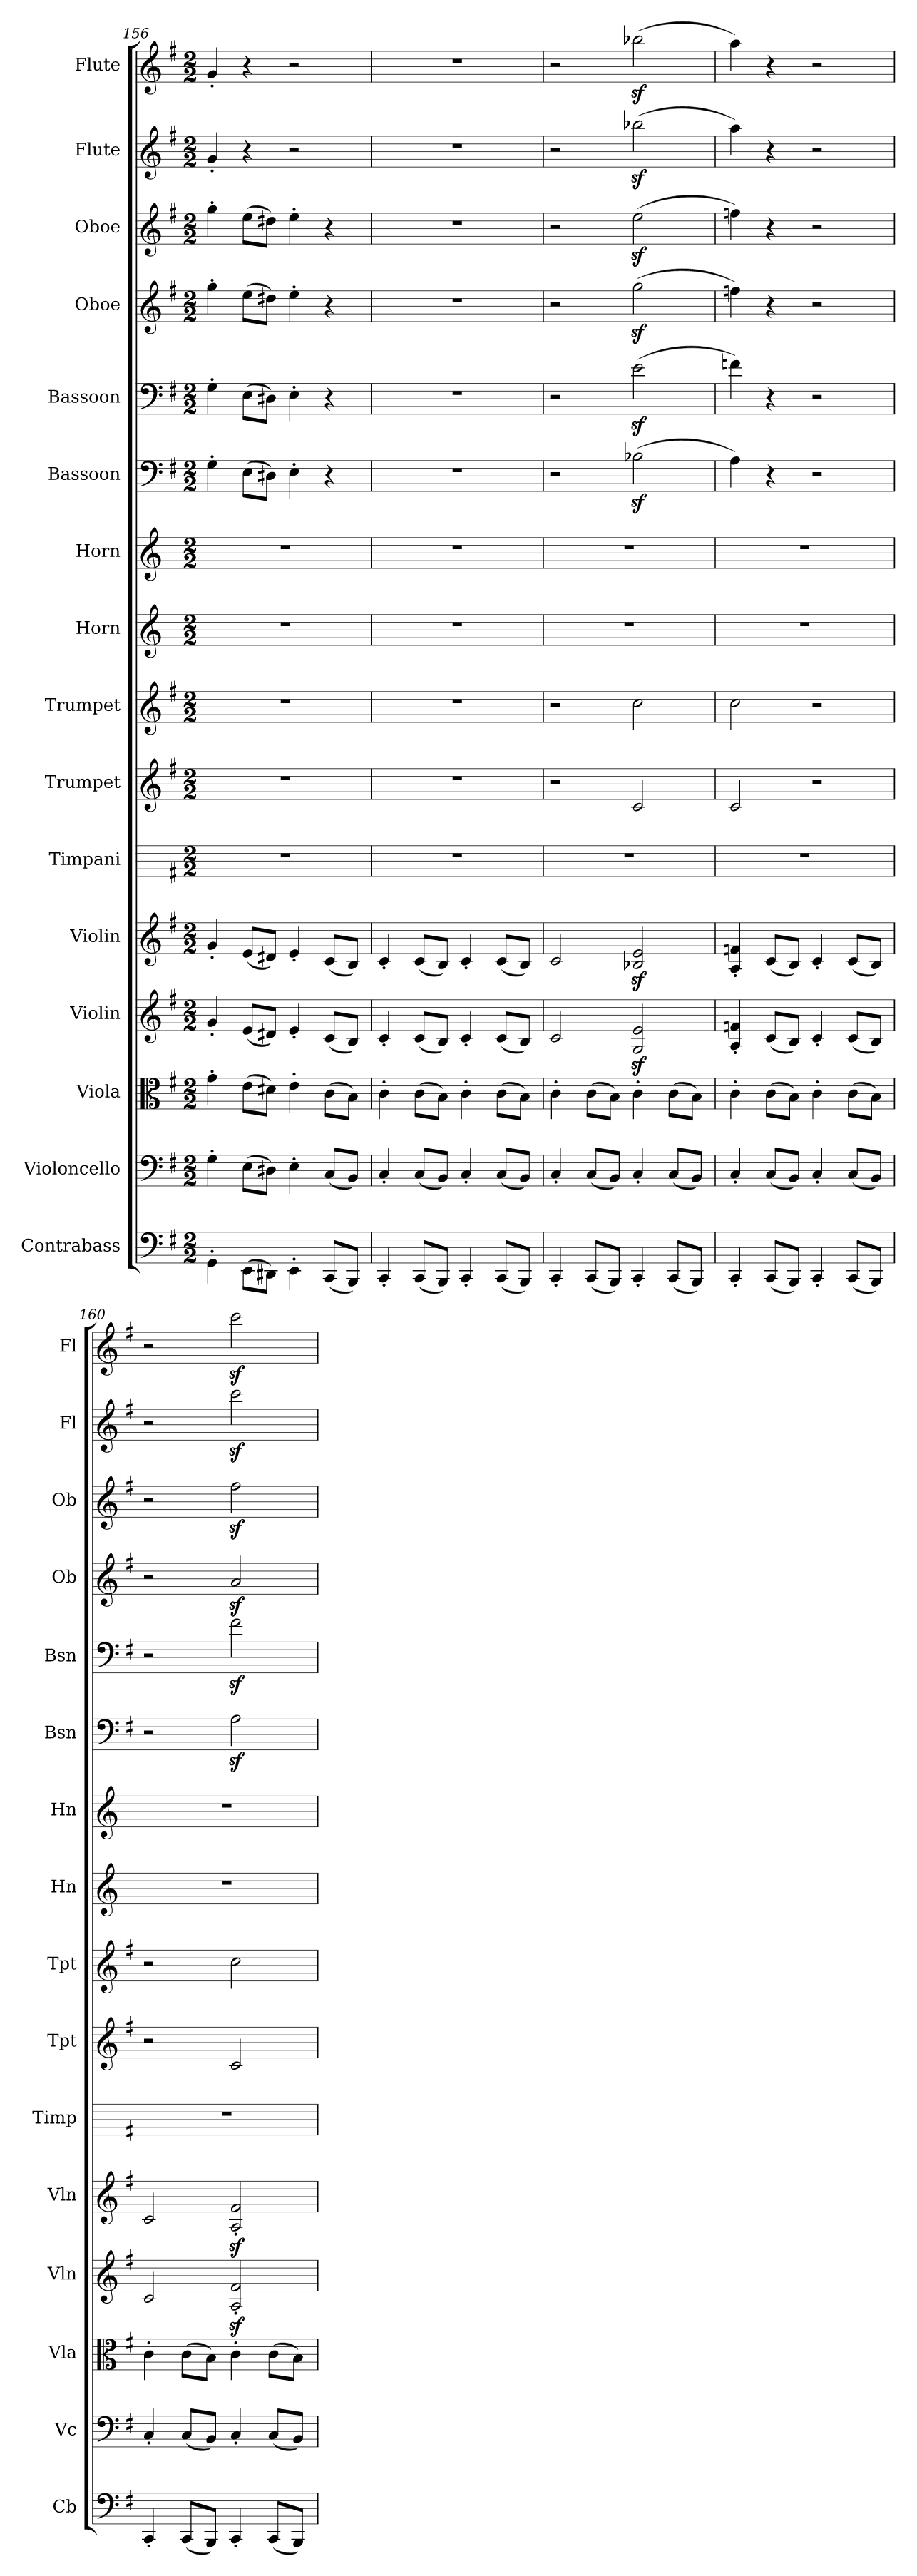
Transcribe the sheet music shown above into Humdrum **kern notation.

**kern	**kern	**kern	**kern	**kern	**kern	**kern	**kern	**kern	**kern	**kern	**kern	**kern	**kern	**kern	**kern
*part16	*part15	*part14	*part13	*part12	*part11	*part10	*part9	*part8	*part7	*part6	*part5	*part4	*part3	*part2	*part1
*staff16	*staff15	*staff14	*staff13	*staff12	*staff11	*staff10	*staff9	*staff8	*staff7	*staff6	*staff5	*staff4	*staff3	*staff2	*staff1
*I"Contrabass	*I"Violoncello	*I"Viola	*I"Violin	*I"Violin	*I"Timpani	*I"Trumpet	*I"Trumpet	*I"Horn	*I"Horn	*I"Bassoon	*I"Bassoon	*I"Oboe	*I"Oboe	*I"Flute	*I"Flute
*I'Cb	*I'Vc	*I'Vla	*I'Vln	*I'Vln	*I'Timp	*I'Tpt	*I'Tpt	*I'Hn	*I'Hn	*I'Bsn	*I'Bsn	*I'Ob	*I'Ob	*I'Fl	*I'Fl
*clefF4	*clefF4	*clefC3	*clefG2	*clefG2	*	*clefG2	*clefG2	*clefG2	*clefG2	*clefF4	*clefF4	*clefG2	*clefG2	*clefG2	*clefG2
*k[f#]	*k[f#]	*k[f#]	*k[f#]	*k[f#]	*k[f#]	*k[f#]	*k[f#]	*k[]	*k[]	*k[f#]	*k[f#]	*k[f#]	*k[f#]	*k[f#]	*k[f#]
*M2/2	*M2/2	*M2/2	*M2/2	*M2/2	*M2/2	*M2/2	*M2/2	*M2/2	*M2/2	*M2/2	*M2/2	*M2/2	*M2/2	*M2/2	*M2/2
=156	=156	=156	=156	=156	=156	=156	=156	=156	=156	=156	=156	=156	=156	=156	=156
4GG'\	4G'\	4g'\	4g'/	4g'/	1r	1r	1r	1r	1r	4G'\	4G'\	4gg'\	4gg'\	4g'/	4g'/
(8EE\L	(8E\L	(8e\L	(8e/L	(8e/L	.	.	.	.	.	(8E\L	(8E\L	(8ee\L	(8ee\L	4r	4r
8DD#X\J)	8D#X\J)	8d#X\J)	8d#X/J)	8d#X/J)	.	.	.	.	.	8D#X\J)	8D#X\J)	8dd#X\J)	8dd#X\J)	.	.
4EE'\	4E'\	4e'\	4e'/	4e'/	.	.	.	.	.	4E'\	4E'\	4ee'\	4ee'\	2r	2r
(8CC/L	(8C/L	(8c\L	(8c/L	(8c/L	.	.	.	.	.	4r	4r	4r	4r	.	.
8BBB/J)	8BB/J)	8B\J)	8B/J)	8B/J)	.	.	.	.	.	.	.	.	.	.	.
=157	=157	=157	=157	=157	=157	=157	=157	=157	=157	=157	=157	=157	=157	=157	=157
4CC'/	4C'/	4c'\	4c'/	4c'/	1r	1r	1r	1r	1r	1r	1r	1r	1r	1r	1r
(8CC/L	(8C/L	(8c\L	(8c/L	(8c/L	.	.	.	.	.	.	.	.	.	.	.
8BBB/J)	8BB/J)	8B\J)	8B/J)	8B/J)	.	.	.	.	.	.	.	.	.	.	.
4CC'/	4C'/	4c'\	4c'/	4c'/	.	.	.	.	.	.	.	.	.	.	.
(8CC/L	(8C/L	(8c\L	(8c/L	(8c/L	.	.	.	.	.	.	.	.	.	.	.
8BBB/J)	8BB/J)	8B\J)	8B/J)	8B/J)	.	.	.	.	.	.	.	.	.	.	.
=158	=158	=158	=158	=158	=158	=158	=158	=158	=158	=158	=158	=158	=158	=158	=158
4CC'/	4C'/	4c'\	2c/	2c/	1r	2r	2r	1r	1r	2r	2r	2r	2r	2r	2r
(8CC/L	(8C/L	(8c\L	.	.	.	.	.	.	.	.	.	.	.	.	.
8BBB/J)	8BB/J)	8B\J)	.	.	.	.	.	.	.	.	.	.	.	.	.
4CC'/	4C'/	4c'\	2Gz/ 2ez/	2B-Xz/ 2ez/	.	2c/	2cc\	.	.	(2B-Xz\	(2ez\	(2ggz\	(2eez\	(2bb-Xz\	(2bb-Xz\
(8CC/L	(8C/L	(8c\L	.	.	.	.	.	.	.	.	.	.	.	.	.
8BBB/J)	8BB/J)	8B\J)	.	.	.	.	.	.	.	.	.	.	.	.	.
=159	=159	=159	=159	=159	=159	=159	=159	=159	=159	=159	=159	=159	=159	=159	=159
4CC'/	4C'/	4c'\	4A'/ 4fn'/	4A'/ 4fn'/	1r	2c/	2cc\	1r	1r	4A\)	4fn\)	4ffn\)	4ffn\)	4aa\)	4aa\)
(8CC/L	(8C/L	(8c\L	(8c/L	(8c/L	.	.	.	.	.	4r	4r	4r	4r	4r	4r
8BBB/J)	8BB/J)	8B\J)	8B/J)	8B/J)	.	.	.	.	.	.	.	.	.	.	.
4CC'/	4C'/	4c'\	4c'/	4c'/	.	2r	2r	.	.	2r	2r	2r	2r	2r	2r
(8CC/L	(8C/L	(8c\L	(8c/L	(8c/L	.	.	.	.	.	.	.	.	.	.	.
8BBB/J)	8BB/J)	8B\J)	8B/J)	8B/J)	.	.	.	.	.	.	.	.	.	.	.
=160	=160	=160	=160	=160	=160	=160	=160	=160	=160	=160	=160	=160	=160	=160	=160
4CC'/	4C'/	4c'\	2c/	2c/	1r	2r	2r	1r	1r	2r	2r	2r	2r	2r	2r
(8CC/L	(8C/L	(8c\L	.	.	.	.	.	.	.	.	.	.	.	.	.
8BBB/J)	8BB/J)	8B\J)	.	.	.	.	.	.	.	.	.	.	.	.	.
4CC'/	4C'/	4c'\	2Az'/ 2f#z'/	2Az'/ 2f#z'/	.	2c/	2cc\	.	.	2Az\	2f#z\	2az/	2ff#z\	2cccz\	2cccz\
(8CC/L	(8C/L	(8c\L	.	.	.	.	.	.	.	.	.	.	.	.	.
8BBB/J)	8BB/J)	8B\J)	.	.	.	.	.	.	.	.	.	.	.	.	.
=	=	=	=	=	=	=	=	=	=	=	=	=	=	=	=
*-	*-	*-	*-	*-	*-	*-	*-	*-	*-	*-	*-	*-	*-	*-	*-
